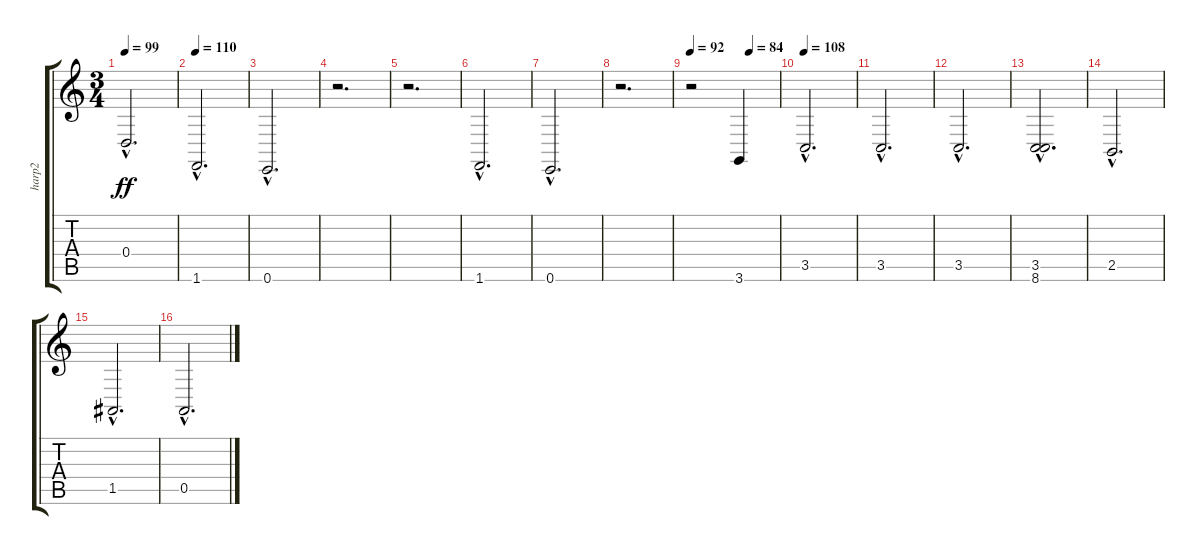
\track ("harp2" "harp2") {instrument orchestralharp}
\staff {score tabs}
\tuning (E4 B3 G3 D3 A2 E2) {hide}
\ts (3 4)
\tempo 99
\clef g2
\ks c
0.4{hac}.2{d dy ff} |
\tempo 110
1.6{hac}.2{d} |
0.6{hac}.2{d} |
r.2{d} |
r.2{d} |
1.6{hac}.2{d} |
0.6{hac}.2{d} |
r.2{d} |
\tempo 92
\tempo (84 0.6666666666666666)
r.2 3.6.4 |
\tempo 108
3.5{hac}.2{d} |
3.5{hac}.2{d} |
3.5{hac}.2{d} |
(3.5{hac} 8.6{hac}).2{d} |
2.5{hac}.2{d} |
1.5{hac}.2{d} |
0.5{hac}.2{d}
